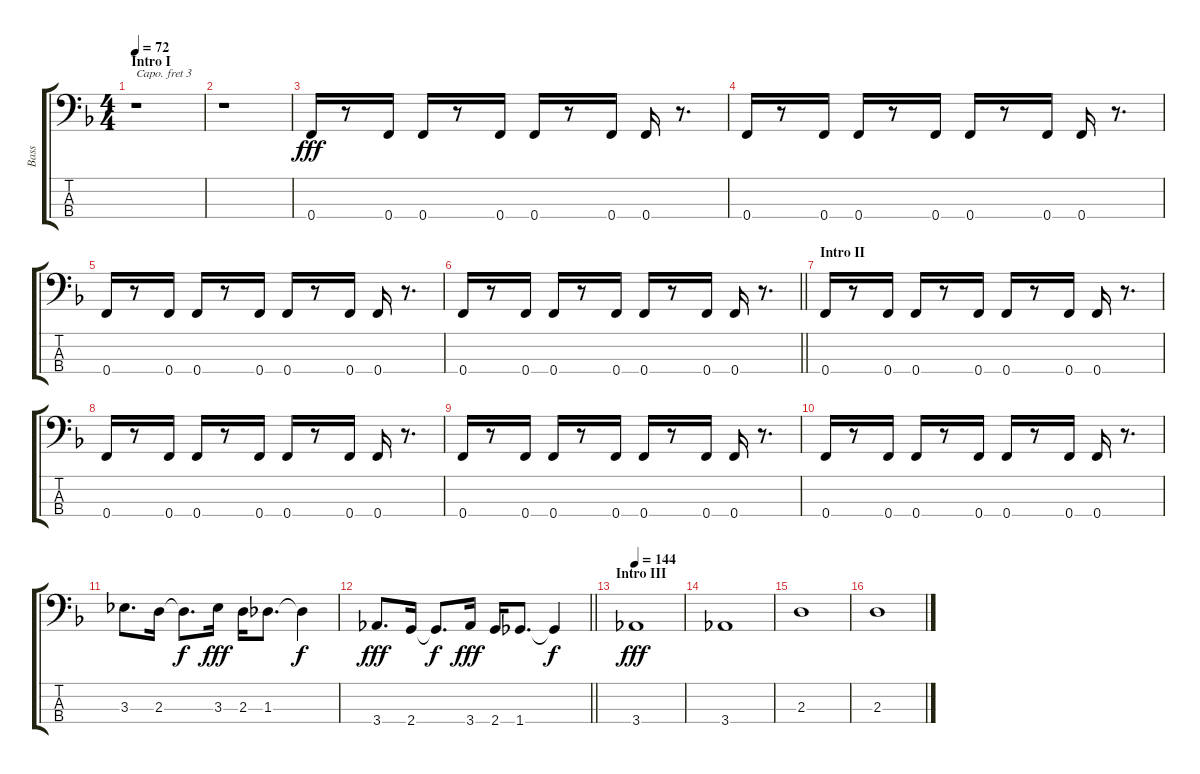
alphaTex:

\track ("Bass" "Bass") {instrument electricbassfinger}
\staff {score tabs}
\capo 3
\tuning (G2 D2 A1 D1) {hide}
\ts (4 4)
\section ("" "Intro I")
\tempo 72
\clef f4
\ks f
r.1{dy fff instrument electricbassfinger} |
r.1 |
0.4.16 r.8 0.4.16 0.4.16 r.8 0.4.16 0.4.16 r.8 0.4.16 0.4.16 r.8{d} |
0.4.16 r.8 0.4.16 0.4.16 r.8 0.4.16 0.4.16 r.8 0.4.16 0.4.16 r.8{d} |
0.4.16 r.8 0.4.16 0.4.16 r.8 0.4.16 0.4.16 r.8 0.4.16 0.4.16 r.8{d} |
\barLineRight lightlight
0.4.16 r.8 0.4.16 0.4.16 r.8 0.4.16 0.4.16 r.8 0.4.16 0.4.16 r.8{d} |
\section ("" "Intro II")
0.4.16 r.8 0.4.16 0.4.16 r.8 0.4.16 0.4.16 r.8 0.4.16 0.4.16 r.8{d} |
0.4.16 r.8 0.4.16 0.4.16 r.8 0.4.16 0.4.16 r.8 0.4.16 0.4.16 r.8{d} |
0.4.16 r.8 0.4.16 0.4.16 r.8 0.4.16 0.4.16 r.8 0.4.16 0.4.16 r.8{d} |
0.4.16 r.8 0.4.16 0.4.16 r.8 0.4.16 0.4.16 r.8 0.4.16 0.4.16 r.8{d} |
3.3.8{d} 2.3.16 2.3{t}.8{d dy f} 3.3.16{dy fff} 2.3.16 1.3.8{d} 1.3{t}.4{dy f} |
\barLineRight lightlight
3.4.8{d dy fff} 2.4.16 2.4{t}.8{d dy f} 3.4.16{dy fff} 2.4.16 1.4.8{d} 1.4{t}.4{dy f} |
\section ("" "Intro III")
\tempo 144
3.4.1{dy fff} |
3.4.1 |
2.3.1 |
2.3.1
